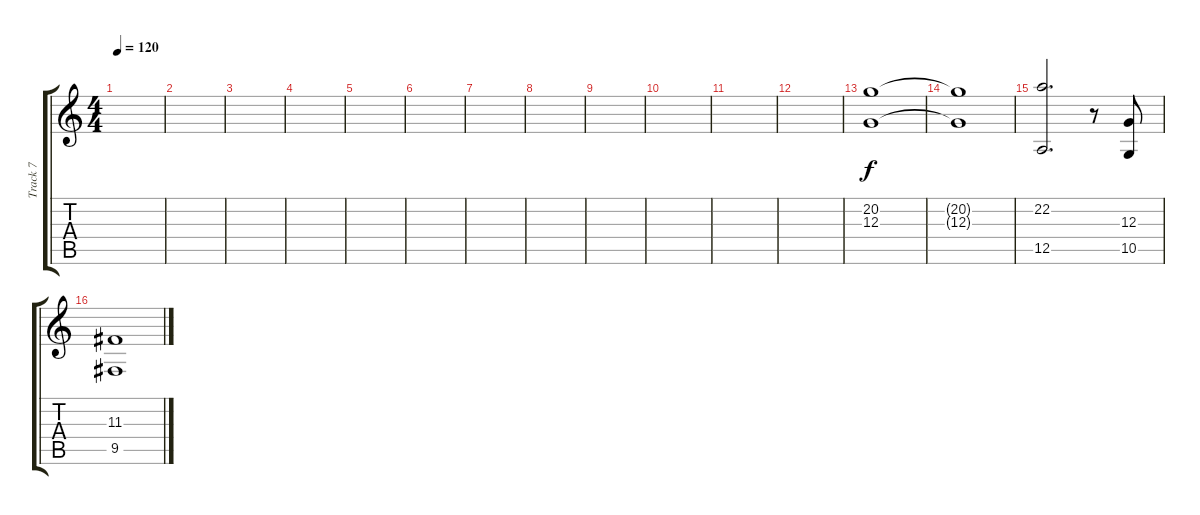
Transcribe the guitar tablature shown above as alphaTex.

\track ("Track 7" "Track 7") {instrument acousticgrandpiano}
\staff {score tabs}
\tuning (E4 B3 G3 D3 A2 E2) {hide}
\ts (4 4)
\tempo 120
\clef g2
\ks c
|
|
|
|
|
|
|
|
|
|
|
|
(20.2 12.3).1 |
(20.2{t} 12.3{t}).1 |
(22.2 12.5).2{d} r.8 (12.3 10.5).8 |
(11.3 9.5).1
